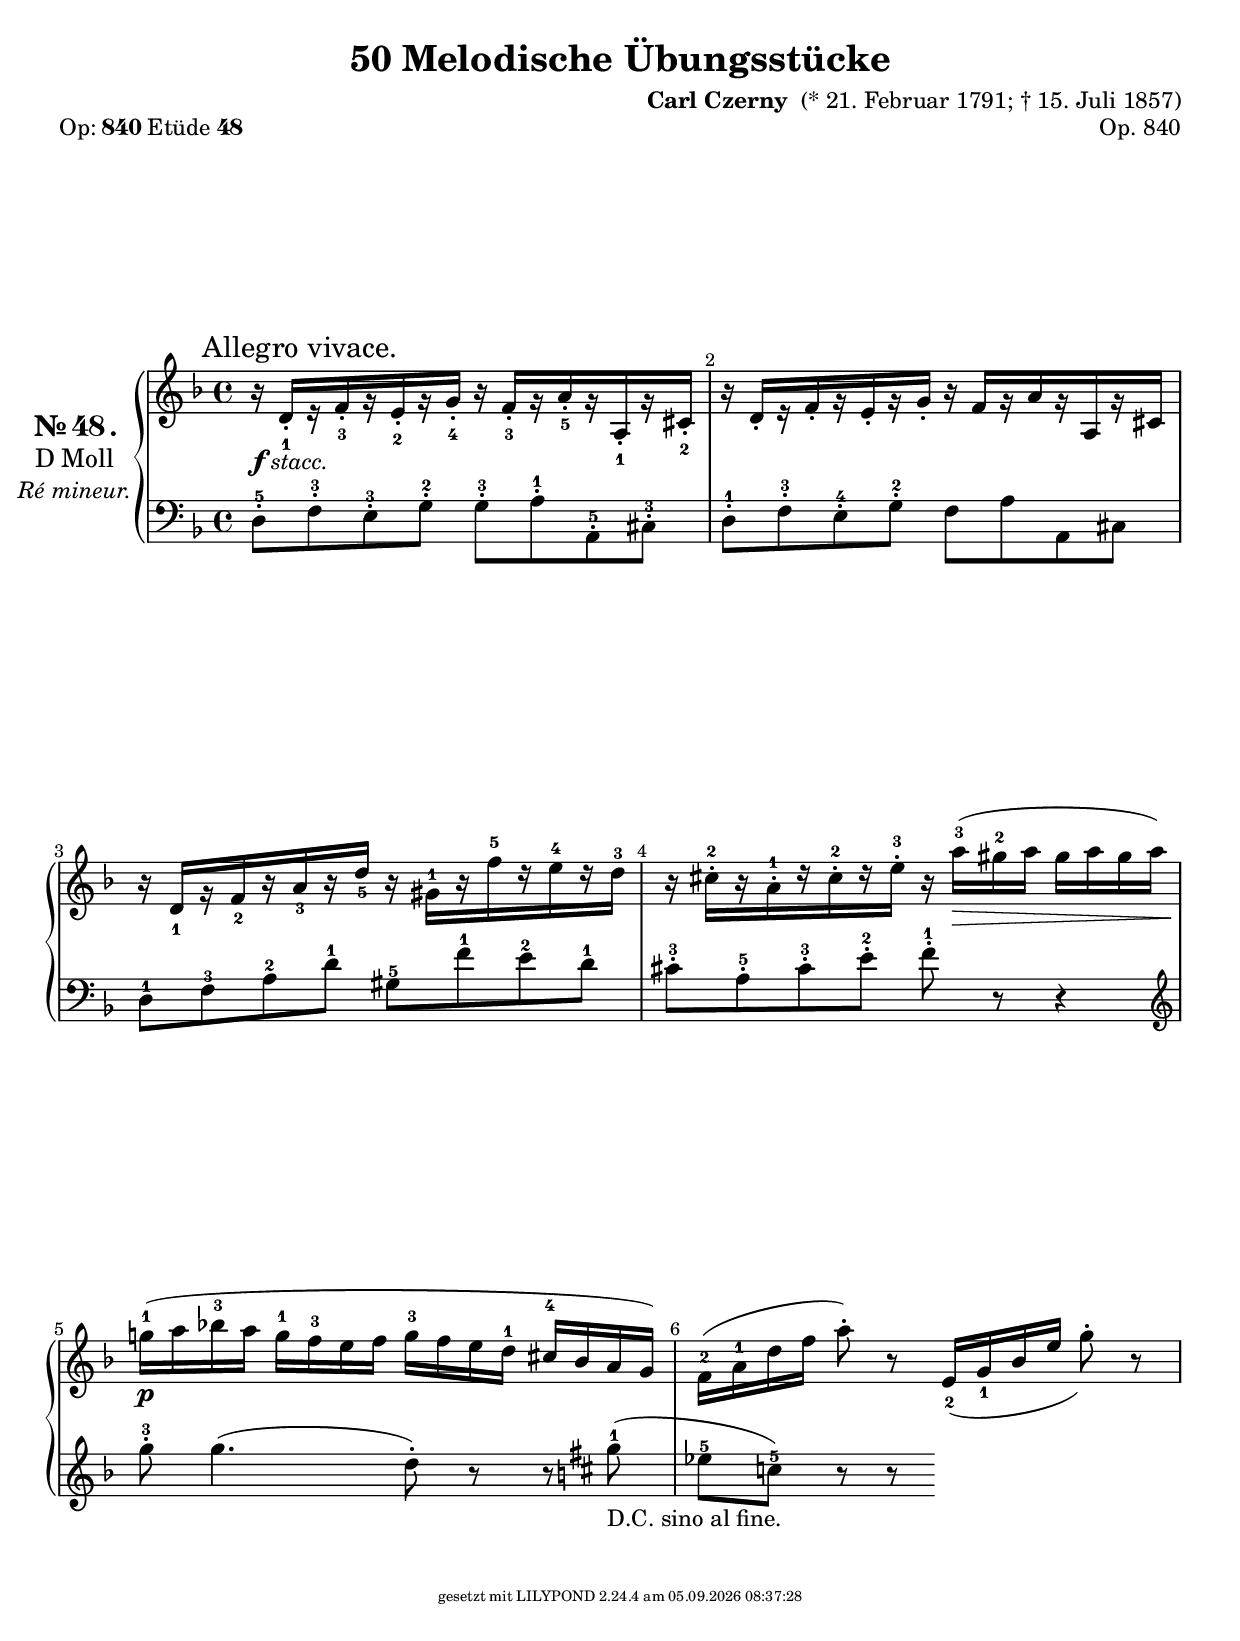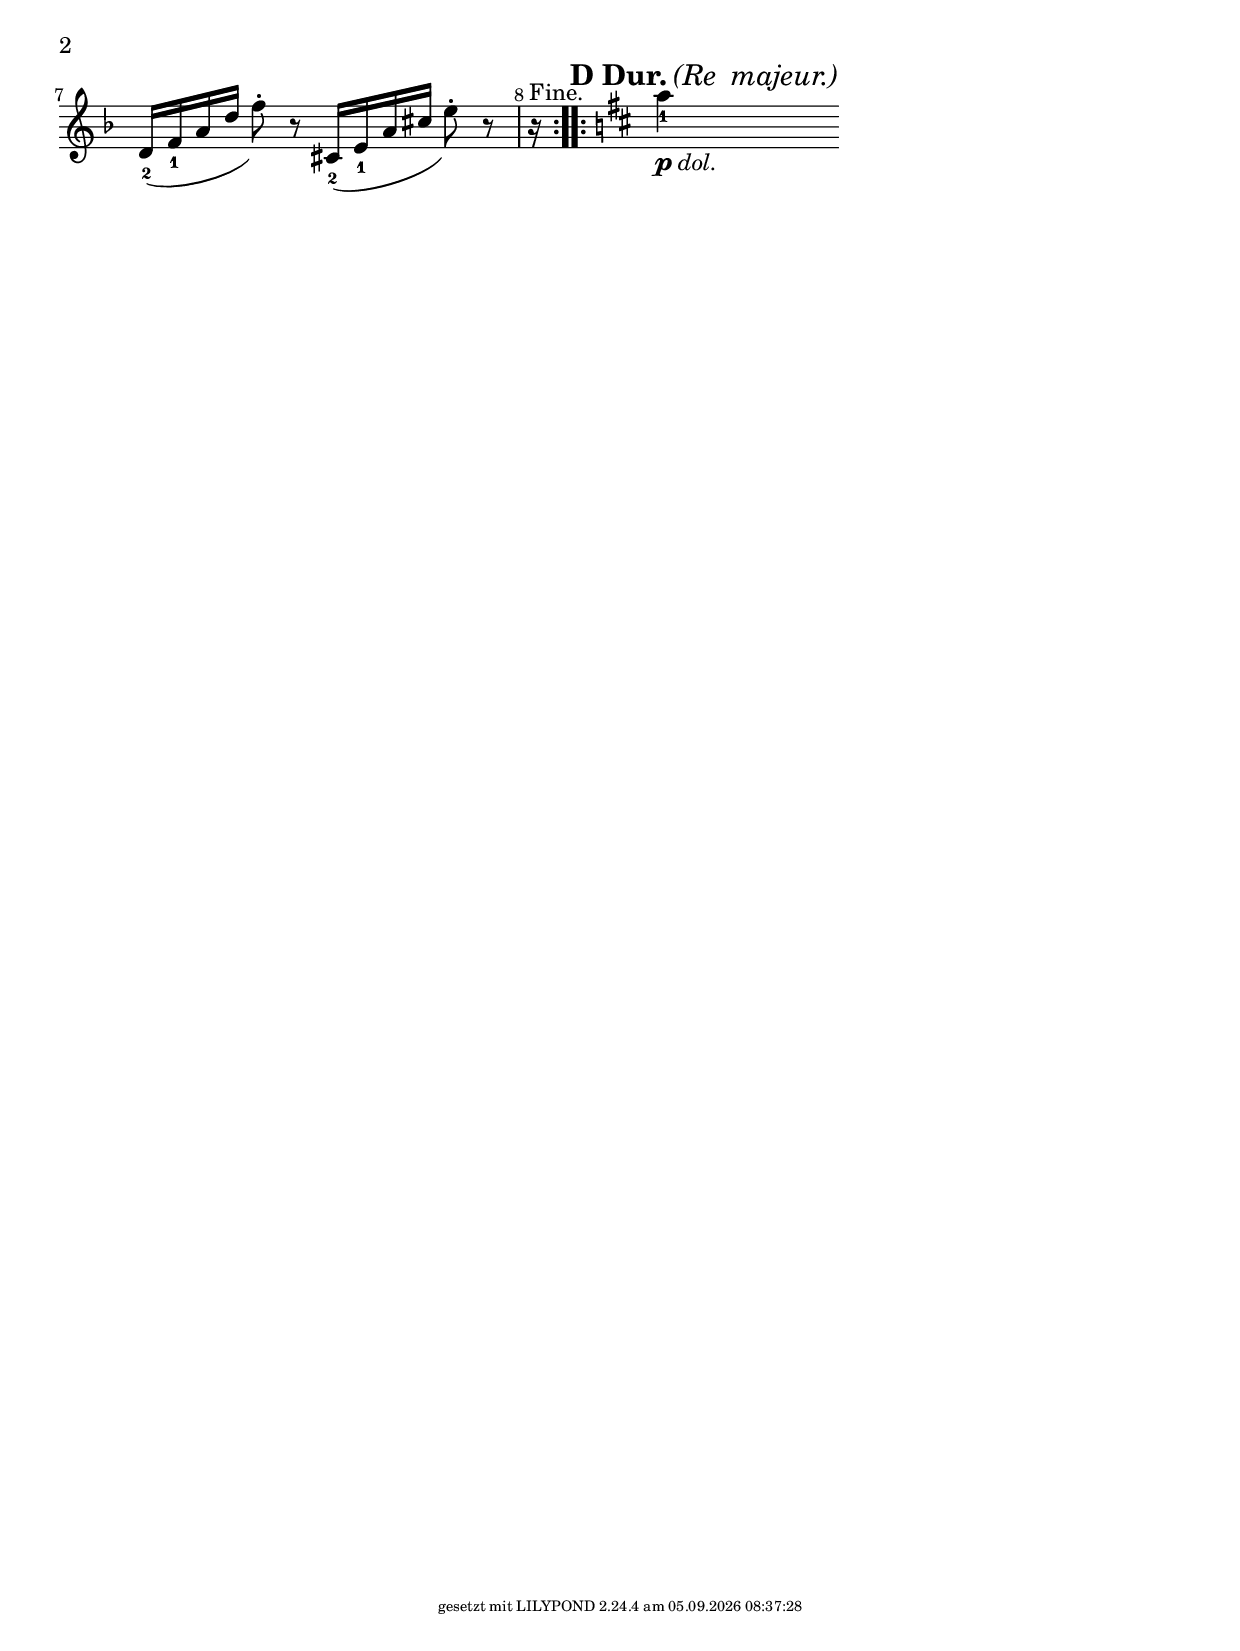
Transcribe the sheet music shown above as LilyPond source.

\version "2.19.37"

\language "deutsch"

\include "Papier+Layout.ly"
\version "2.19.32"

%% http://lsr.dsi.unimi.it/LSR/Item?id=654
%% http://lsr.di.unimi.it//LSR/Item?id=654
%% see also http://lilypond.org/doc/v2.18/Documentation/notation/short-repeats

%%%%%%%%%%%%%%%%%%%%%%%%%%%%%%%%%%%%%%%%%%%%%%%%%%%%%%%%%%%%%%%%%%%%%%%%%%%%%%%%%%%%%%%%%%
% LSR workaround:

%%%%%%%%%%%%%%%%%%%%%%%%%%%%%%%%%%%%%%%%%%%%%%%%%%%%%%%%%%%%%%%%%%%%%%%%%%%%%%%%%%%%%%%%%%

%% version 2013/05/11
%% for lilypond 2.18 or higher
%% last changes : - \changePitch : a single s as the last event of newnotes parameter
%%                   will give you the ending rests of the pattern (if there), and two s
%%                   also the beginning ones. If pattern ends with a note, a single
%%                   ending s will have no effects.
%%                - Is now \language independant (no more #{ c #})
%%                - new algorithm for make-notes-list, change-pitch
%%                  and has-notes? (shorter and safer)
%%
%%%%%%%%%%%%%%%%%%%%%%%%% some utility functions %%%%%%%%%%%%%%%%%%%%%

#(define (name-of music)
 (ly:music-property music 'name))

#(define (has-notes? music)
"Return true if there is at least one note in `music, false otherwise."
 (or (eq? (name-of music) 'NoteEvent)
     (let ((e (ly:music-property music 'element)))
        (and (ly:music? e)
             (has-notes? e)))
     (let loop ((es (ly:music-property music 'elements)))
        (and (pair? es)
             (or (has-notes? (car es))
                 (loop (cdr es)))))))

%% An EventChord is sometimes used as a wrapper in Lilypond, so we have to check
%% if a chord is a standard chord with notes. We could have used has-notes? but
%% this version is perhaps more efficient.
%% Optional events name like 'RestEvent can be included.
#(define (note-or-chord? music . otherEvent)
"Is music a note or a chord with notes ?"
(let ((name (name-of music)))
 (or (memq name (cons 'NoteEvent otherEvent))
     (and (eq? name 'EventChord)  ; have this chord at least one note ?
          (let loop ((es (ly:music-property music 'elements)))
             (and (pair? es)
                  (or (eq? (name-of (car es)) 'NoteEvent)
                      (loop (cdr es)))))))))

#(define (expand-q-chords music); for q chords : see chord-repetition-init.ly
(expand-repeat-chords! (list 'rhythmic-event) music))

#(define (clean-music mus)
"Try to reduce the number of sequential music"
(let ((name (ly:music-property mus 'name)))
  (cond
    ((eq? name 'SequentialMusic)
       (ly:music-set-property! mus 'elements (fold-right
          (lambda (evt prev-list)
            (if (eq? (name-of evt) 'SequentialMusic)
              (append (ly:music-property (clean-music evt) 'elements) prev-list)
              (cons (clean-music evt) prev-list)))
          '()
          (ly:music-property mus 'elements))))
    ((eq? name 'SimultaneousMusic)
       (ly:music-set-property! mus 'elements
                (map clean-music (ly:music-property mus 'elements))))
    ((memq name (list 'RelativeOctaveMusic 'UnrelativableMusic))
         (ly:music-set-property! mus 'element (clean-music
                  (ly:music-property mus 'element)))))
 mus))

%%%%%%%%%%%%%%%%%%%%%%%%%%%%% changePitch %%%%%%%%%%%%%%%%%%%%%%%%%%%%%%
#(define cPInsertInPattern (gensym))
#(define cPSamePitch (gensym))
#(define cPSamePitchEnd (gensym))
#(define cPPatternEnd (gensym))

#(define (make-notes-list music)
"Make a list with each element will be of one of these types :
  1- a note, a chord, a rest
  2- an integer, indicating the number of notes to skip in pattern ( The user will
     indicate that, by a corresponding number of skips (s or \\skip) in `newnotes 
     parameter of \\changePitch )
  3- a list of musics, to be inserted between 2 notes of pattern, and added with
     the \\insert function, inside `newnotes"
(let ((res '())     ; the list to fill
      (prev #f))
  (define (fill-notes-list evt)
    (let ((tags (ly:music-property evt 'tags))
          (name (name-of evt)))
      (cond
        ((memq cPInsertInPattern tags)             ; a music added by \insert
            (ly:music-set-property! evt 'tags
                          (delq cPInsertInPattern tags))     ; remove the tag
            (if (integer? prev)(set! res (cons prev res)))
            (set! prev (if (pair? prev)(cons evt prev)(list evt))))  ; a list
         ((memq name (list 'SkipEvent 'SkipMusic))
            (if (pair? prev)(set! res (cons prev res))) ; keep the reverse order
            (set! prev (if (integer? prev) (1+ prev) 1)))
       ; ((memq name (list 'EventChord 'NoteEvent 'RestEvent))
         ((note-or-chord? evt 'RestEvent) ; a note, a chord, or a rest
            (if (or (pair? prev)(integer? prev))(set! res (cons prev res)))
            (set! prev evt)
            (set! res (cons evt res)))
         (else
          (let ((elt (ly:music-property evt 'element))
                (elts (ly:music-property evt 'elements)))
            (if (ly:music? elt) (fill-notes-list elt))
            (if (pair? elts)(for-each fill-notes-list elts)))))))
(fill-notes-list music)
(if (or (pair? prev)(integer? prev))(set! res (cons prev res)))
(reverse res)))

%%%%%%%%%%%%  used inside the inner function change-one-note
#(define (copy-duration from to)  ; from and to as EventChord or NoteEvent
(let ((max-dur #f)); in theory, 2 notes in a chord can have a different duration
  (music-map (lambda (x)            ; get main duration from `from
              (let ((dur (ly:music-property x 'duration)))
               (if (and (ly:duration? dur)
                        (or (not max-dur)
                            (ly:duration<? max-dur dur))); take the greater
                 (set! max-dur dur))
                 x))
              from)
  (music-map (lambda (x)            ; set duration to duration of `to
               (if (ly:duration? (ly:music-property x 'duration))
                  (ly:music-set-property! x 'duration max-dur))
               x)
             to)))

#(define (copy-arti from to) ; from and to as EventChord or NoteEvent
(let* ((es-from (ly:music-property from 'elements))
       (es-to (ly:music-property to 'elements))
       (arti-from (if (null? es-from)
                    (ly:music-property from 'articulations)
                    (filter
                      (lambda(x)
                        (not (ly:duration? (ly:music-property x 'duration))))
                      es-from))))
  (if (null? es-to)                       ; NoteEvent
    (ly:music-set-property! to 'articulations
              (append (ly:music-property to 'articulations) arti-from))
    (ly:music-set-property! to 'elements  ; EventChord
              (append es-to arti-from)))
  ; copy also 'tags and 'to-relative-callback
  (ly:music-set-property! to 'tags
    (append (ly:music-property from 'tags)(ly:music-property to 'tags)))
   (if (null? es-to)
      (ly:music-set-property! to 'to-relative-callback
          (ly:music-property from 'to-relative-callback))
      (begin
        (ly:music-set-property! to 'to-relative-callback
            ly:music-sequence::event-chord-relative-callback)
        (ly:music-set-property! (car es-to) 'to-relative-callback
            (ly:music-property from 'to-relative-callback))))
    ))

%% del-arti is called for all notes but the first of a \samePitch section.
#(define (del-arti note-or-chord)
(ly:music-set-property! note-or-chord 'articulations '())
(ly:music-set-property! note-or-chord 'elements
  (filter (lambda(x)
              (and (ly:duration? (ly:music-property x 'duration))
                   (ly:music-set-property! x 'articulations '())))
          (ly:music-property note-or-chord 'elements))) ; can be empty
(music-map  ;; del all caution accidentals
  (lambda(x)(if (eq? (name-of x) 'NoteEvent) (begin
               (ly:music-set-property! x 'force-accidental #f)
               (ly:music-set-property! x 'cautionary #f)))
             x)
  note-or-chord))

#(define (change-pitch pattern newnotes)
"The scheme function of \\changePitch, `pattern and `newnotes as music."
(let ((seq-list '())           ; list of transformed patterns
      (skip-notnote-event? #f) ; #t if a \skip or an \insert is found in newnotes
      (same-pitch-section? #f) ; #t if we are in the 2nd pattern note of a\samePitch section
      ;(dummy-note #{ c4 #})    ; \language dependant -:(
      (dummy-note (make-music 'NoteEvent ; to avoid pbs with pattern without any notes
                              'duration (ly:make-duration 2 0 1) ;
                              'pitch (ly:make-pitch -1 0 0))) ;
      (pattern2 #{ $pattern \tag #cPPatternEnd s4 #}) ; to detect the end of pattern
      (last-notes-list #f))    ; buffer
 (set! seq-list (cdr  ; skip dummy notes
  ;;;;;;;;;;;;;;;;;;;;;;;;;;;;;;;;;;; loop ;;;;;;;;;;;;;;;;;;;;;;;;;;;;;;;;;;;;;;;;;;;;;;;
  (let loop ((notes-list (cons dummy-note (make-notes-list newnotes))); see make-notes-list
             (pat-list (cons dummy-note (circular-list pattern2)))
             (res '())) ; the list to fill
    (if (or (null? notes-list)(null? pat-list)) ; pat-list may be a regular list in the loop
      (reverse res)               ;;;;;; return the list in the right order
      (let ((x (car notes-list))  ;;;;;; go deeper, taking 1st elt of each lists
            (evt (ly:music-deep-copy (car pat-list))))
       (cond
       ;;;;;;;;;;;;;;;;;;;;;;;;;;;;;;;;;;;;;;;;;;;;;
        ((pair? x)                   ; x is a list of musics, added with \insert in newnotes
          (set! skip-notnote-event? #t)      ; for events between 2 pattern notes
          (set! last-notes-list notes-list)  ; for section "else" of this cond statement
          (loop (cdr notes-list) pat-list (append x res))) ; append x to res
        ;;;;;;;;;;;;;;;;;;;;;;;;;;;;;;;;;;;;;;;;;;;;
        ((note-or-chord? evt)         ; evt in pattern is a note or a chord (with notes)
          (set! last-notes-list notes-list)  ; for section "else" later
          (cond
            ((ly:music? x)  ;;;;;; the elt of notes-list is a note or a chord
               (if same-pitch-section? ; x is used several times. Copy arti of x only to the
                 (set! x (del-arti (ly:music-deep-copy x)))) ; 1st note of \samePitch section
               (copy-duration evt x)  ; evt = from, x = to
               (copy-arti evt x)
               (let ((tags (ly:music-property x 'tags)))
                 (cond               ; are we in a \samePitch section ?
                   ((memq cPSamePitch tags)    ; yes, first,remove the tag
                      (ly:music-set-property! x 'tags (delq cPSamePitch tags))
                      (set! same-pitch-section? #t)) ; then set the flag
                   ((memq cPSamePitchEnd tags) ; last note of \samePitch
                      (ly:music-set-property! x 'tags (delq cPSamePitchEnd tags))
                      (set! same-pitch-section? #f))))      ; unset the flag
               (set! skip-notnote-event? #f); stop deletion of not-notes event.
               (if same-pitch-section?
                   (loop notes-list (cdr pat-list)(cons x res))
                   (loop (cdr notes-list)(cdr pat-list)(cons x res)))) ; next new note
            ((integer? x)   ;;;;;; user want to skip over the current evt note. We also
               (set! skip-notnote-event? x) ; don't add any events bis next pattern note
               ;; (format #t "x : ~a\n" x)  ; for testing
               (cond ((= x 1)                                      ; only one s
                        (loop (cdr notes-list)(cdr pat-list) res)) ; next notes-list elt
                     (else                                         ; several successive s
                        (set-car! notes-list (1- x))               ; for the next loop
                        (loop notes-list (cdr pat-list) res))))))  ; the next evt only
        ;;;;;;;;;;;;;;;;;;;;;;;;;;;;;;;;;;;;;;;;;;;;
        ((or (ly:music-property evt 'duration #f)  ; current evt in pattern is not a note
             (not (has-notes? evt)))
           (cond ((memq cPPatternEnd (ly:music-property evt 'tags)) ; last evt of pattern
                    (let ((x (car notes-list)))
                      (if (and (integer? x)
                                (or (null? (cdr notes-list))        ; last elt ?
                                    (and (null? (cddr notes-list))  ; 2nd to last and last is
                                         (pair? (car (cdr notes-list)))))) ; a \insert section
                        (cond
                           ((= x 1)
                              (set! skip-notnote-event? x)
                              (loop (cdr notes-list) (cdr pat-list) res))
                           (else
                              (set-car! notes-list (1- x))
                              (loop notes-list (cdr pat-list) res))))
                        (loop notes-list (cdr pat-list) res))) ;; ignores evt
                  (skip-notnote-event? (loop notes-list (cdr pat-list) res))
                  (else (loop notes-list (cdr pat-list)(cons evt res)))))
        ;;;;;;;;;;;;;;;;;;;;;;;;;;;;;;;;;;;;;;;;;;;;
        (else
          (let ((e (ly:music-property evt 'element))
                (es (ly:music-property evt 'elements))
                (empty? #f)) ; don't add to res if #t
           (if (ly:music? e)
             (let ((new-e (loop notes-list (list e) '())))
               (ly:music-set-property! evt 'element
                 (case (length new-e)
                   ((0) (set! empty? #t)
                        new-e)
                   ((1)(car new-e))
                   (else (make-sequential-music new-e))))))
           (if (pair? es)
             (let ((new-es (loop notes-list es '())))
               (ly:music-set-property! evt 'elements new-es)
               (set! empty? (and empty? (null! new-es))))) ; #t if both empty

           (let ((next-new-notes (if (or same-pitch-section?
                                         (and (integer? skip-notnote-event?)
                                              (> skip-notnote-event? 1)))
                                    last-notes-list
                                    (cdr last-notes-list))))
              (if empty? (loop next-new-notes (cdr pat-list) res)
                         (loop next-new-notes (cdr pat-list) (cons evt res))))))))))))
  ;;;;;;;;;;;;;;;;;;;;;;;;;;;;;;;;;; end loop ;;;;;;;;;;;;;;;;;;;;;;;;;;;;;;;;;;;;;;;;
 (let ((relativize (lambda(m)
        (let* ((clean-newnotes (clean-music newnotes))
               (name (name-of clean-newnotes)))
            (if (memq name (list 'RelativeOctaveMusic 'UnrelativableMusic))
               (make-music name 'element m)
               m)))))
     (case (length seq-list)
        ((0) (make-music 'Music 'void #t))
        ((1) (relativize (car seq-list)))
        (else (relativize (clean-music (make-sequential-music seq-list))))))))

changePitch = #(define-music-function (pattern newnotes)
                                                          (ly:music? ly:music?)
"Change each notes in `pattern by the notes (or rests) given in `newnotes.
If count of events doesn't match, pattern is duplicated repeatedly or truncate."
(let* ((expand-q (lambda (music) (expand-repeat-chords!
			    (cons 'rhythmic-event (ly:parser-lookup '$chord-repeat-events))
			    music)))
       (pattern (expand-q pattern))
       (newnotes (expand-q newnotes)))
 (change-pitch pattern newnotes)))

%%%%%%%%%%%%%%%%%%%%%%%%%%%%%%%%%%%%%%%%%%%%%%%%%%%%%%%%%%%%%%%%%%%%%%%%%%%%%%%%
%% enhancement functions, working with \changePitch pattern newnotes

samePitch = #(define-music-function (music) (ly:music?)
"Inside the `pattern parameter of the \\changePitch function, all notes grouped 
by this function will have the same pitch, according to the current note of
`newnotes parameter of \\changePitch."
(let((not-first? #f)
     (last-note #f))
  (map-some-music
    (lambda (x)
      (cond
        ((note-or-chord? x)
           (if not-first?     ; set all pitches to the pitch of the first note
             (ly:music-set-property! x 'to-relative-callback
                (lambda (x p)                    ; set pitch to the prev value
                    (ly:prob-set-property! x 'pitch p)
                    p))
             (set! not-first? x)) ; do nothing for first note
           (ly:music-set-property! x 'tags (cons
                   cPSamePitch  ; add tag cPSamePitch to x
                   (ly:music-property x 'tags)))
           (set! last-note x)   ; save the note x
           x)
        (else #f)))
    music)
  (if last-note              ; the last saved EventChord
     (ly:music-set-property! last-note 'tags (cons
           cPSamePitchEnd    ; add cPSamePitchEnd tag, delete cPSamePitch tag
           (delq cPSamePitch (ly:music-property last-note 'tags)))))
  music))

%% this function should be no more needed, as copy-arti should avoid pbs
%% in relative mode and \samePitch
absolute = #(define-music-function (music) (ly:music?)
"Make `music unrelativable. To use inside a \\samePitch function in relative
mode."
(make-music 'UnrelativableMusic 'element music))

insert = #(define-music-function (music) (ly:music?)
"Using this function inside the `newnotes parameter of the \\changePitch
function, allow you to insert and remplace by `music, all music between one note
and his following, in the `pattern parameter of \\changePitch, ."
#{ \tag #cPInsertInPattern $music #})

%%%%%%%
#(define (n-copy n music)
(cond
  ((> n 1)(make-sequential-music
            (map (lambda (x)(ly:music-deep-copy music))
                 (make-list n))))
  ((= n 1) music)
  (else (make-music 'Music 'void #t))))

nCopy = #(define-music-function (n music)(integer? ly:music?)
(n-copy n music))

%% same effect as { \repeat unfold n s } but \nSkip works inside the `newnotes
%% parameter of \changePitch.
nSkip = #(define-music-function (n)(integer?)
"Return \\skip \\skip \\skip ... n times."
#{ \nCopy #n s #})
%%%%%%%%%%%%%%%%%%%%%%%%%%%%%%%%%%%%%%%%%%%%%%%%%%%%%%%%%%%%%%%%%%%%%%%%%%%%%%%%
%% shortcuts
% default values for patI and patII, if the user do not define
% them, before using \cPI and \cPII
% patI ={ c8. c16 }      % not \language independant
patI = #(make-music 'SequentialMusic 'elements (list
          (make-music 'NoteEvent 'duration (ly:make-duration 3 1 1)
                                 'pitch (ly:make-pitch -1 0 0))
          (make-music 'NoteEvent 'duration (ly:make-duration 4 0 1)
                                 'pitch (ly:make-pitch -1 0 0))))
% patII = { c4. c8 }
patII = #(make-music 'SequentialMusic 'elements (list
          (make-music 'NoteEvent 'duration (ly:make-duration 2 1 1)
                                 'pitch (ly:make-pitch -1 0 0))
          (make-music 'NoteEvent 'duration (ly:make-duration 3 0 1)
                                 'pitch (ly:make-pitch -1 0 0))))


cPI = #(define-music-function (newnotes) (ly:music?)
#{ \changePitch \patI $newnotes #})

cPII = #(define-music-function (newnotes) (ly:music?)
#{ \changePitch \patII $newnotes #})

#(define cP changePitch)

\paper {

  left-margin = 10
  %annotate-spacing = ##t
}
exercise ="48"
#(set-global-staff-size 20)

\header {
  composer            =       \markup { \bold "Carl Czerny" " (* 21. Februar 1791; † 15. Juli 1857)" }
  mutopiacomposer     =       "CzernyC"

  title               =       "50 Melodische Übungsstücke" %"50 Melodische Übungsstücke"
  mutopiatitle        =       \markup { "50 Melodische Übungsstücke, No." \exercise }

  opus                =       "Op. 840"
  piece               =       \markup { "Op:" \number \tiny 840 "Etüde" \number \tiny \exercise }
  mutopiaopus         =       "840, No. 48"

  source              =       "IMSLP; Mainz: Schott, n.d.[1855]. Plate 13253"
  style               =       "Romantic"
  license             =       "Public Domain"
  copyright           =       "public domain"
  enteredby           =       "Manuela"
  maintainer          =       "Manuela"
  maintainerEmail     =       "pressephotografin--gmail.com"
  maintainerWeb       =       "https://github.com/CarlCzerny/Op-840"
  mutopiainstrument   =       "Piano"
}

myPatternI = {
  c16 c-. [ c c-. c c-. c c-. ]
}
myPatternII = {
  c16 c [ c c c c c c ]
}
myPatternIII = {
  c16 ( c c c c8-. ) c
}
uPatternI = { c8-. c-. c-. c-. }

RH= \relative c' {
  \time 4/4
  \key f \major
  \set Staff.explicitKeySignatureVisibility = #end-of-line-invisible
  \set Timing.beamExceptions = #'()
  \set Timing.baseMoment = #(ly:make-moment 1/8)
  \set Staff.beatStructure = #'(2 2 2 2)  %% abhängig vom Takt
  \set fingeringOrientations = #'(left)     %% für Akkorde!
  \override Fingering.direction = #DOWN      %% für Einzelnoten!
  \override Fingering.padding = #0.8
  \override Fingering.staff-padding = #'()
  \override Fingering.avoid-slur = #'inside
  %\override Slur.direction = #UP
  \mark \markup "Allegro vivace."
  \changePitch \myPatternI {
    r_\markup { \dynamic f \italic "stacc." } d-1 r f-3 r e-2 r g-4
    r f-3 r a-5 r a,-1 r cis-2
    r d r f r e r g
  }
  \changePitch \myPatternII {
    r f r a r a, r cis
    r d-1 r f-2 r a-3 r d-5
  }
  \override Fingering.direction = #UP      %% für Einzelnoten!
  \changePitch \myPatternII {
    r gis,-1 r f'-5 r e-4 r d-3
  }
  \changePitch \myPatternI {
    r cis-2 r a-1 r cis-2 r e-3
  }
  r16 a-3\> ( gis-2 a gis a gis a )
  g!-1 \p ( a b!-3 a g-1 f-3 e f g-3 f e d-1 cis-4 b a g )
  \changePitch \myPatternIII {
    f-2 a-1 d f a r
  }
  \override Slur.direction = #DOWN
  \override Slur.positions = #'(1 . -1)
  \override Fingering.direction = #DOWN
  \changePitch \myPatternIII {
    e,-2 g-1 b e g r
    d,-2 f-1 a d f r
    cis,-2 e-1 a cis e r
  }
  r^\markup "Fine."
  \bar ":..:"
  \key d \major
  \mark \markup { \bold "D Dur." \italic "(Re" \italic " majeur.)" }
  a4-1_\markup { \dynamic p \italic "dol." }


  % R4. \bar ":..:"
}

LH = \relative c {
  \clef bass
  \key f \major
  \set fingeringOrientations = #'(left) %% für Akkorde!
  \override Fingering.direction = #UP  %% für Einzelnoten!
  \override Fingering.padding = #0.2
  \override Fingering.staff-padding = #'()
  \override Fingering.avoid-slur = #'inside
  %\override Slur.direction = #UP
  \set Timing.beamExceptions = #'()
  \set Timing.baseMoment = #(ly:make-moment 1/8)
  \set Staff.beatStructure = #'(4 4 )  %% abhängig vom Takt
  \changePitch \uPatternI {
    d-5 f-3 e-3 g-2 g-3 a-1 a,-5 cis-3
    d-1 f-3 e-4 g-2
  }
  f8 a a, cis
  d-1 f-3 a-2 d-1 gis,-5 f'-1 e-2 d-1
  \changePitch \uPatternI {
    cis-3 a-5 cis-3 e-2
  }
  f-1-. r r4
  \clef treble

  g'8-3-.\noBeam

  g4. ( d8-. ) r r
  <<
    {
      \voiceOne
      \mergeDifferentlyHeadedOn
      \mergeDifferentlyDottedOn
      \set fingeringOrientations = #'(left)   %% Akkorde
      \override Fingering.direction = #UP %% Einzelnoten
      \override Fingering.padding = #0.2
      \override Fingering.staff-padding = #'()
      \override Fingering.avoid-slur = #'inside
      \override Slur.direction = #UP
      \set Timing.beamExceptions = #'()
      \set Timing.baseMoment = #(ly:make-moment 1/4)
      \set Staff.beatStructure = #'(2 2)  %% abhängig vom Takt
      \key d \major


    } \\ \relative c' {
      \voiceTwo
      \set fingeringOrientations = #'(left)   %% Akkorde
      \override Fingering.direction = #DOWN %% Einzelnoten
      \override Fingering.padding = #0.2
      \override Fingering.staff-padding = #'()
      \override Fingering.avoid-slur = #'inside
      \override Slur.direction = #DOWN
      \set Timing.beamExceptions = #'()
      \set Timing.baseMoment = #(ly:make-moment 1/8)
      \set Staff.beatStructure = #'(3 )  %% abhängig vom Takt

    }
  >>
  \key d \major
  g-1_\markup "D.C. sino al fine." ( es-5 c-5 ) r
  r
}

\score
{
  \new PianoStaff \with {
    instrumentName = \markup {
      \center-column {
        \line {
          \bold \huge { "№" }
          \number { \exercise "." }
        }
        \line \large { D Moll }
        \italic \line { Ré mineur. }
      }
    }
    shortInstrumentName = ""
  }
  <<
    \new Staff="Discant"
    \with
    {
      \consists "Bar_number_engraver"
      \override BarNumber.padding = #0
      \override BarNumber.self-alignment-X = #CENTER
      \override BarNumber.break-visibility = #end-of-line-invisible
      \override Slur.outside-staff-priority = #150
    }
    {
      <<
        \RH
      >>
    }
    \new Staff="Bass" {
      \LH
    }
  >>
  \layout {
    ragged-last-bottom = ##t
    ragged-last = ##t
    ragged-right = ##f
    ragged-bottom = ##t
    left-margin = #10
    line-width = #190
  }
  %\midi { }
}
